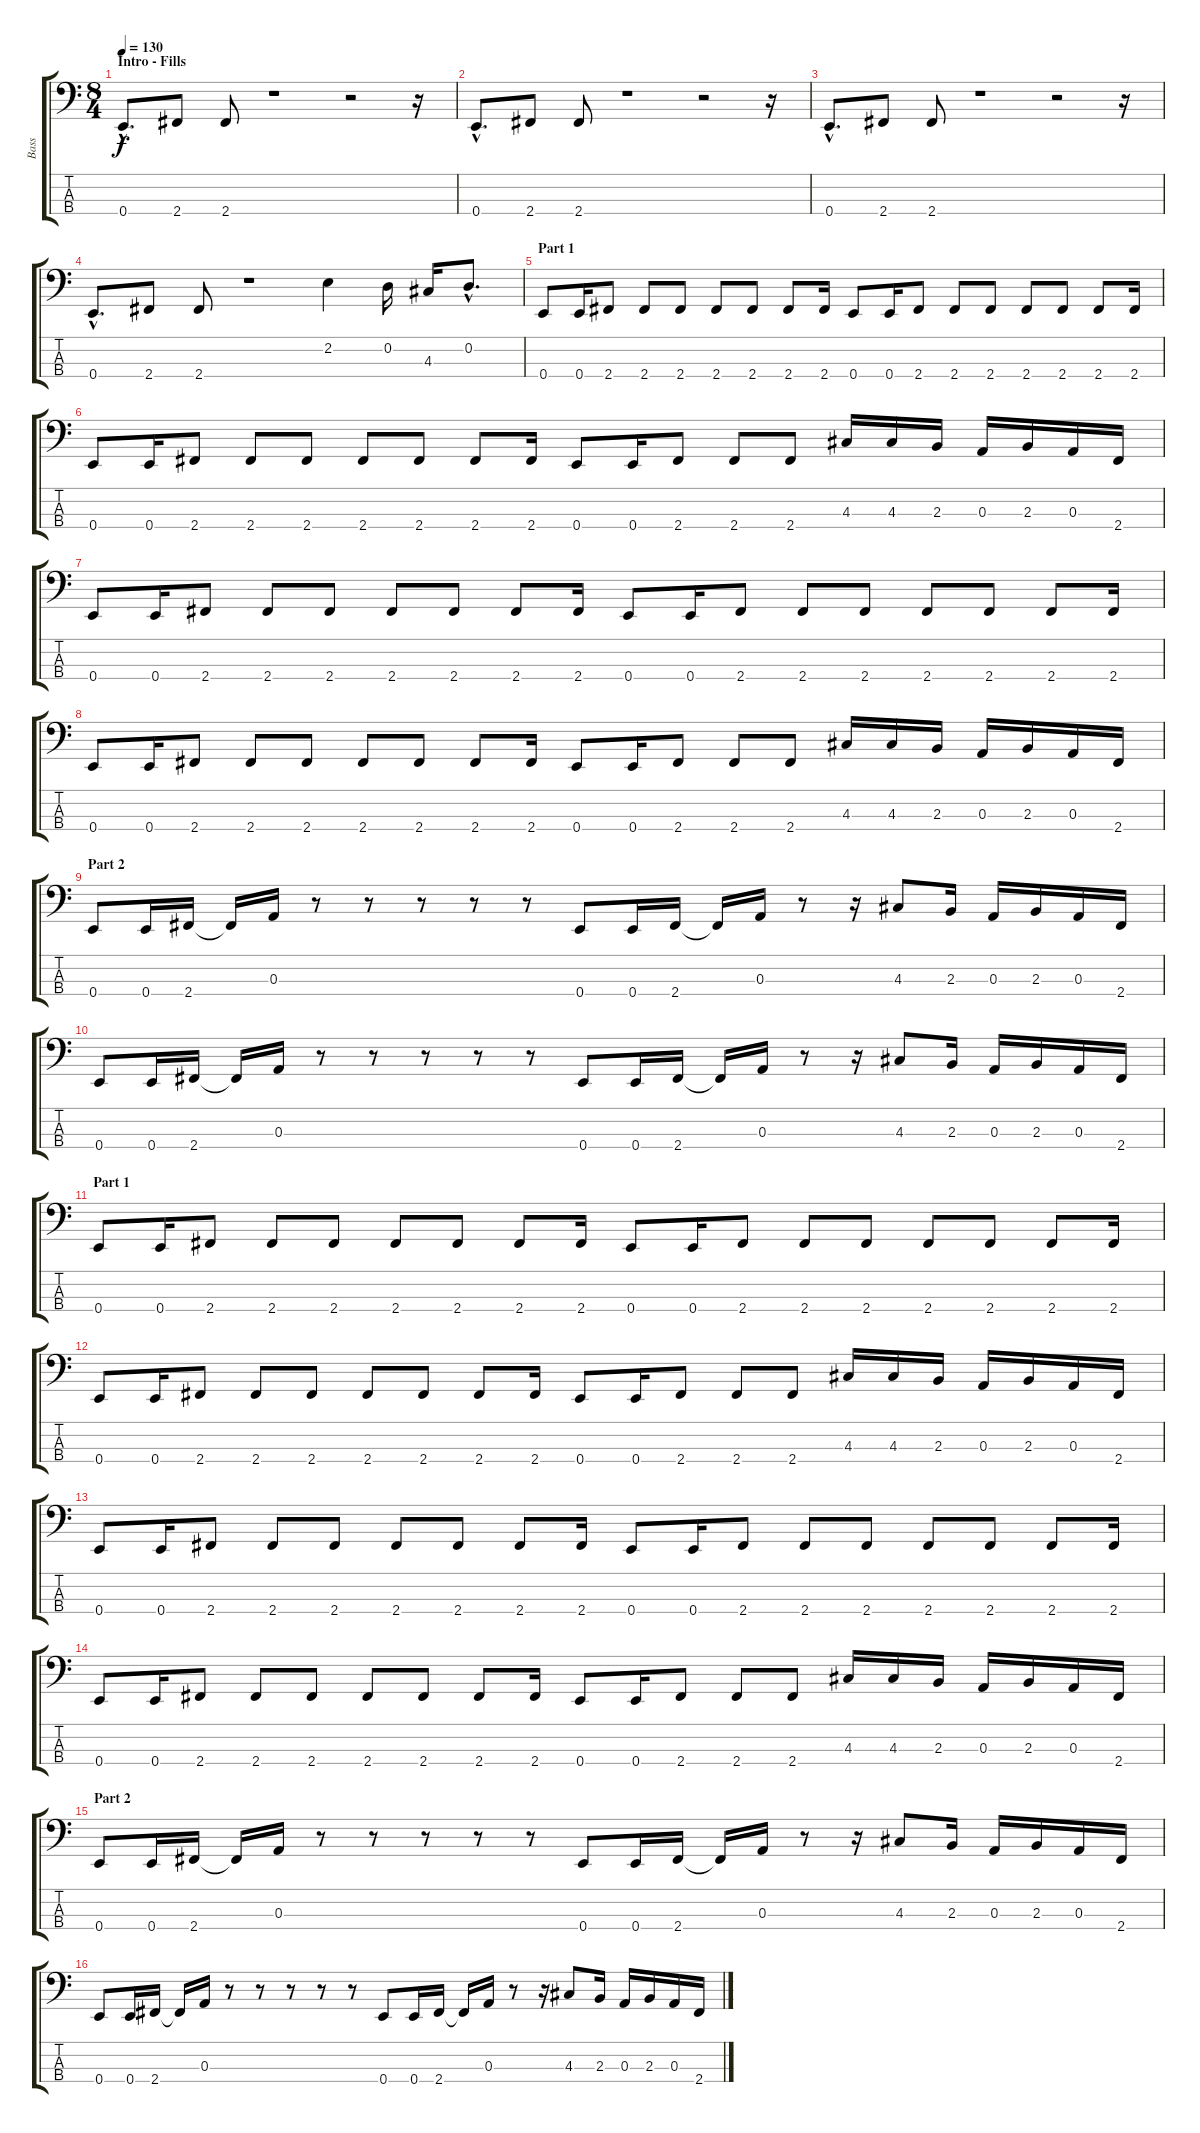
\track ("Bass" "Bass") {instrument electricbassfinger}
\staff {score tabs}
\tuning (G2 D2 A1 E1) {hide}
\ts (8 4)
\section ("" "Intro - Fills")
\tempo 130
\clef f4
\ks c
0.4{hac}.8{d dy f instrument electricbassfinger} 2.4.8 2.4.8 r.1 r.2 r.16 |
0.4{hac}.8{d} 2.4.8 2.4.8 r.1 r.2 r.16 |
0.4{hac}.8{d} 2.4.8 2.4.8 r.1 r.2 r.16 |
0.4{hac}.8{d} 2.4.8 2.4.8 r.1 2.2.4 0.2.16 4.3.16 0.2{hac}.8{d} |
\section ("" "Part 1")
0.4.8 0.4.16 2.4.8 2.4.8 2.4.8 2.4.8 2.4.8 2.4.8 2.4.16 0.4.8 0.4.16 2.4.8 2.4.8 2.4.8 2.4.8 2.4.8 2.4.8 2.4.16 |
0.4.8 0.4.16 2.4.8 2.4.8 2.4.8 2.4.8 2.4.8 2.4.8 2.4.16 0.4.8 0.4.16 2.4.8 2.4.8 2.4.8 4.3.16 4.3.16 2.3.16 0.3.16 2.3.16 0.3.16 2.4.16 |
0.4.8 0.4.16 2.4.8 2.4.8 2.4.8 2.4.8 2.4.8 2.4.8 2.4.16 0.4.8 0.4.16 2.4.8 2.4.8 2.4.8 2.4.8 2.4.8 2.4.8 2.4.16 |
0.4.8 0.4.16 2.4.8 2.4.8 2.4.8 2.4.8 2.4.8 2.4.8 2.4.16 0.4.8 0.4.16 2.4.8 2.4.8 2.4.8 4.3.16 4.3.16 2.3.16 0.3.16 2.3.16 0.3.16 2.4.16 |
\section ("" "Part 2")
0.4.8 0.4.16 2.4.16 2.4{t}.16 0.3.16 r.8 r.8 r.8 r.8 r.8 0.4.8 0.4.16 2.4.16 2.4{t}.16 0.3.16 r.8 r.16 4.3.8 2.3.16 0.3.16 2.3.16 0.3.16 2.4.16 |
0.4.8 0.4.16 2.4.16 2.4{t}.16 0.3.16 r.8 r.8 r.8 r.8 r.8 0.4.8 0.4.16 2.4.16 2.4{t}.16 0.3.16 r.8 r.16 4.3.8 2.3.16 0.3.16 2.3.16 0.3.16 2.4.16 |
\section ("" "Part 1")
0.4.8 0.4.16 2.4.8 2.4.8 2.4.8 2.4.8 2.4.8 2.4.8 2.4.16 0.4.8 0.4.16 2.4.8 2.4.8 2.4.8 2.4.8 2.4.8 2.4.8 2.4.16 |
0.4.8 0.4.16 2.4.8 2.4.8 2.4.8 2.4.8 2.4.8 2.4.8 2.4.16 0.4.8 0.4.16 2.4.8 2.4.8 2.4.8 4.3.16 4.3.16 2.3.16 0.3.16 2.3.16 0.3.16 2.4.16 |
0.4.8 0.4.16 2.4.8 2.4.8 2.4.8 2.4.8 2.4.8 2.4.8 2.4.16 0.4.8 0.4.16 2.4.8 2.4.8 2.4.8 2.4.8 2.4.8 2.4.8 2.4.16 |
0.4.8 0.4.16 2.4.8 2.4.8 2.4.8 2.4.8 2.4.8 2.4.8 2.4.16 0.4.8 0.4.16 2.4.8 2.4.8 2.4.8 4.3.16 4.3.16 2.3.16 0.3.16 2.3.16 0.3.16 2.4.16 |
\section ("" "Part 2")
0.4.8 0.4.16 2.4.16 2.4{t}.16 0.3.16 r.8 r.8 r.8 r.8 r.8 0.4.8 0.4.16 2.4.16 2.4{t}.16 0.3.16 r.8 r.16 4.3.8 2.3.16 0.3.16 2.3.16 0.3.16 2.4.16 |
0.4.8 0.4.16 2.4.16 2.4{t}.16 0.3.16 r.8 r.8 r.8 r.8 r.8 0.4.8 0.4.16 2.4.16 2.4{t}.16 0.3.16 r.8 r.16 4.3.8 2.3.16 0.3.16 2.3.16 0.3.16 2.4.16
